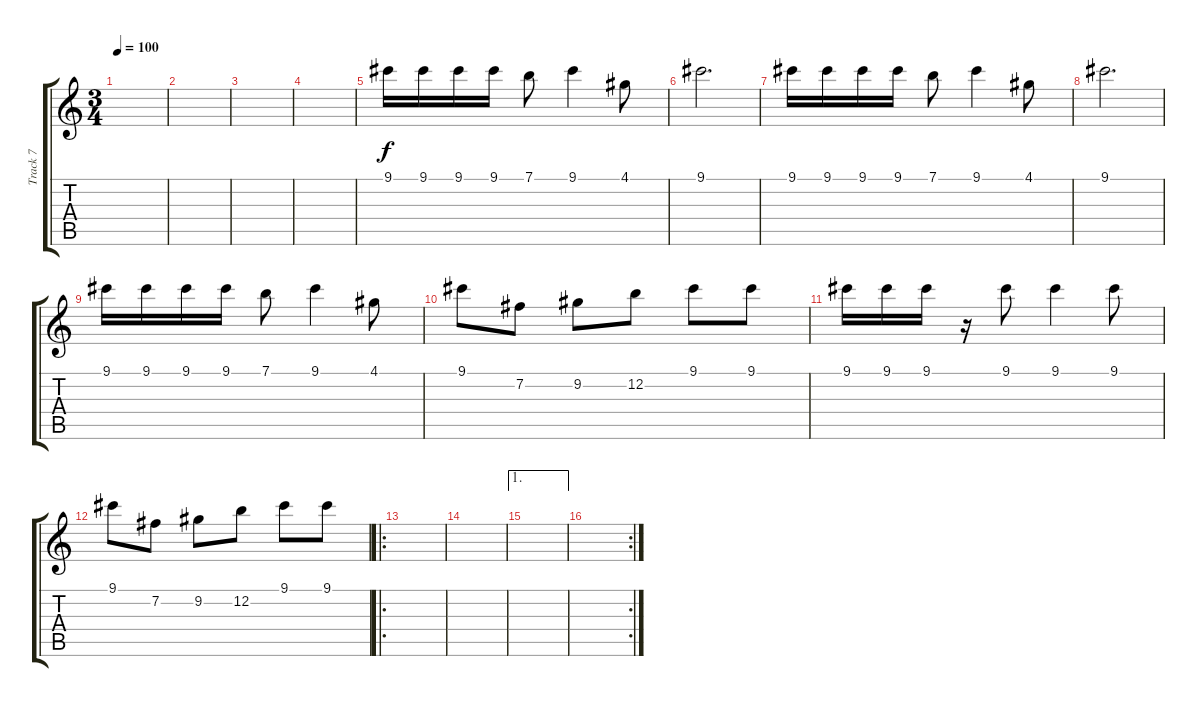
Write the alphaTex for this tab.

\track ("Track 7" "Track 7") {instrument glockenspiel}
\staff {score tabs}
\tuning (E5 B4 G4 D4 A3 E3) {hide}
\ts (3 4)
\tempo 100
\clef g2
\ks c
|
|
|
|
9.1.16 9.1.16 9.1.16 9.1.16 7.1.8 9.1.4 4.1.8 |
9.1.2{d} |
9.1.16 9.1.16 9.1.16 9.1.16 7.1.8 9.1.4 4.1.8 |
9.1.2{d} |
9.1.16 9.1.16 9.1.16 9.1.16 7.1.8 9.1.4 4.1.8 |
9.1.8 7.2.8 9.2.8 12.2.8 9.1.8 9.1.8 |
9.1.16 9.1.16 9.1.16 r.16 9.1.8 9.1.4 9.1.8 |
9.1.8 7.2.8 9.2.8 12.2.8 9.1.8 9.1.8 |
\ro
|
|
\ae 1
|
\rc 2
